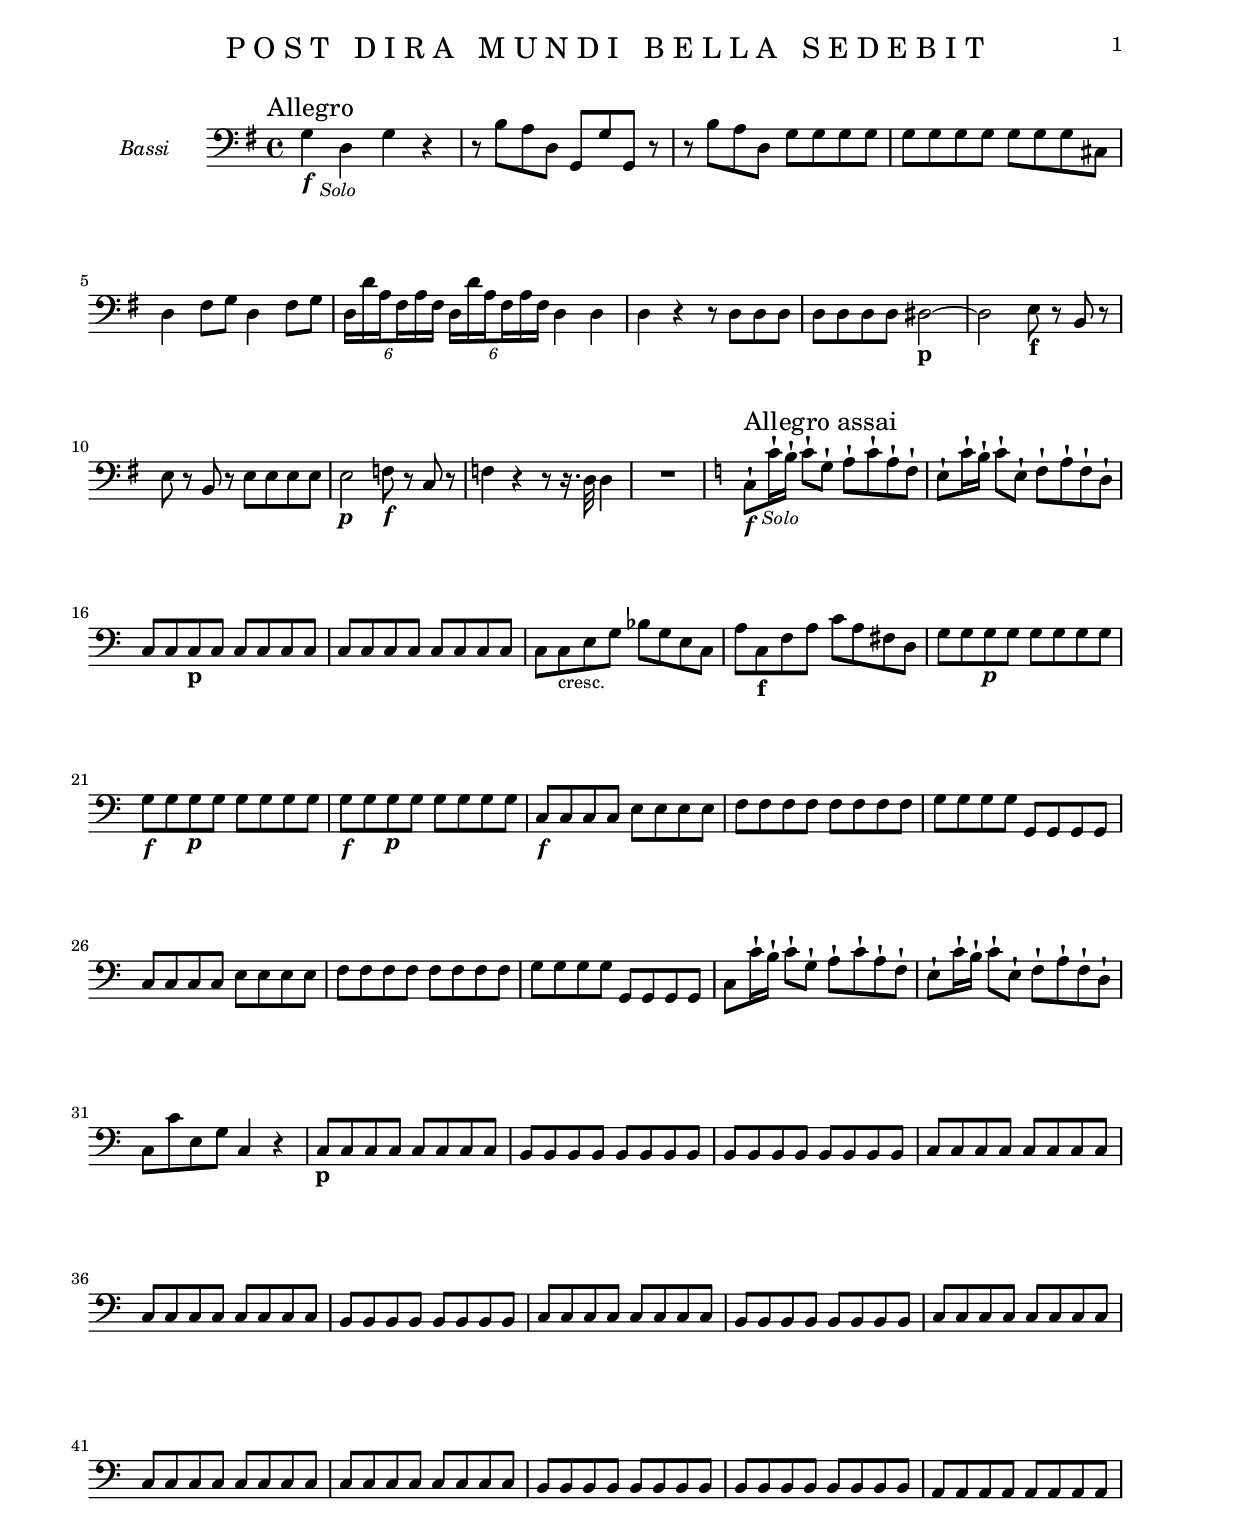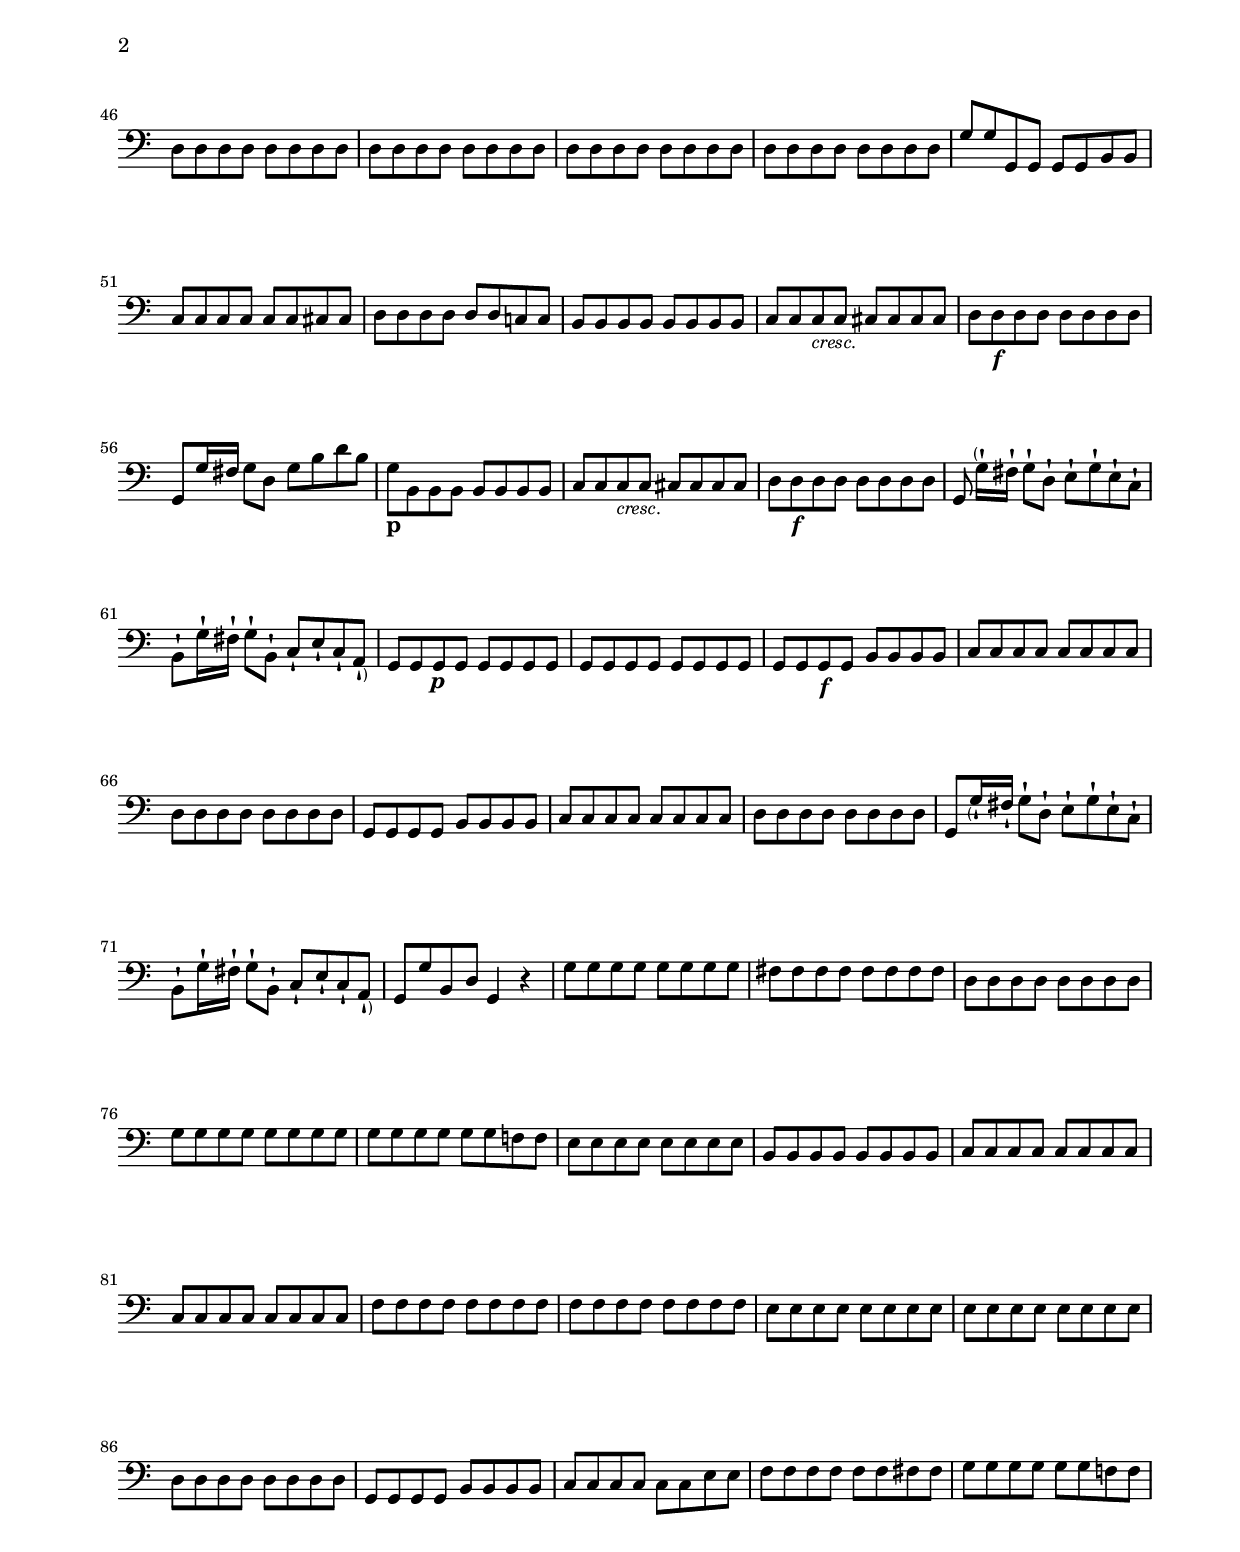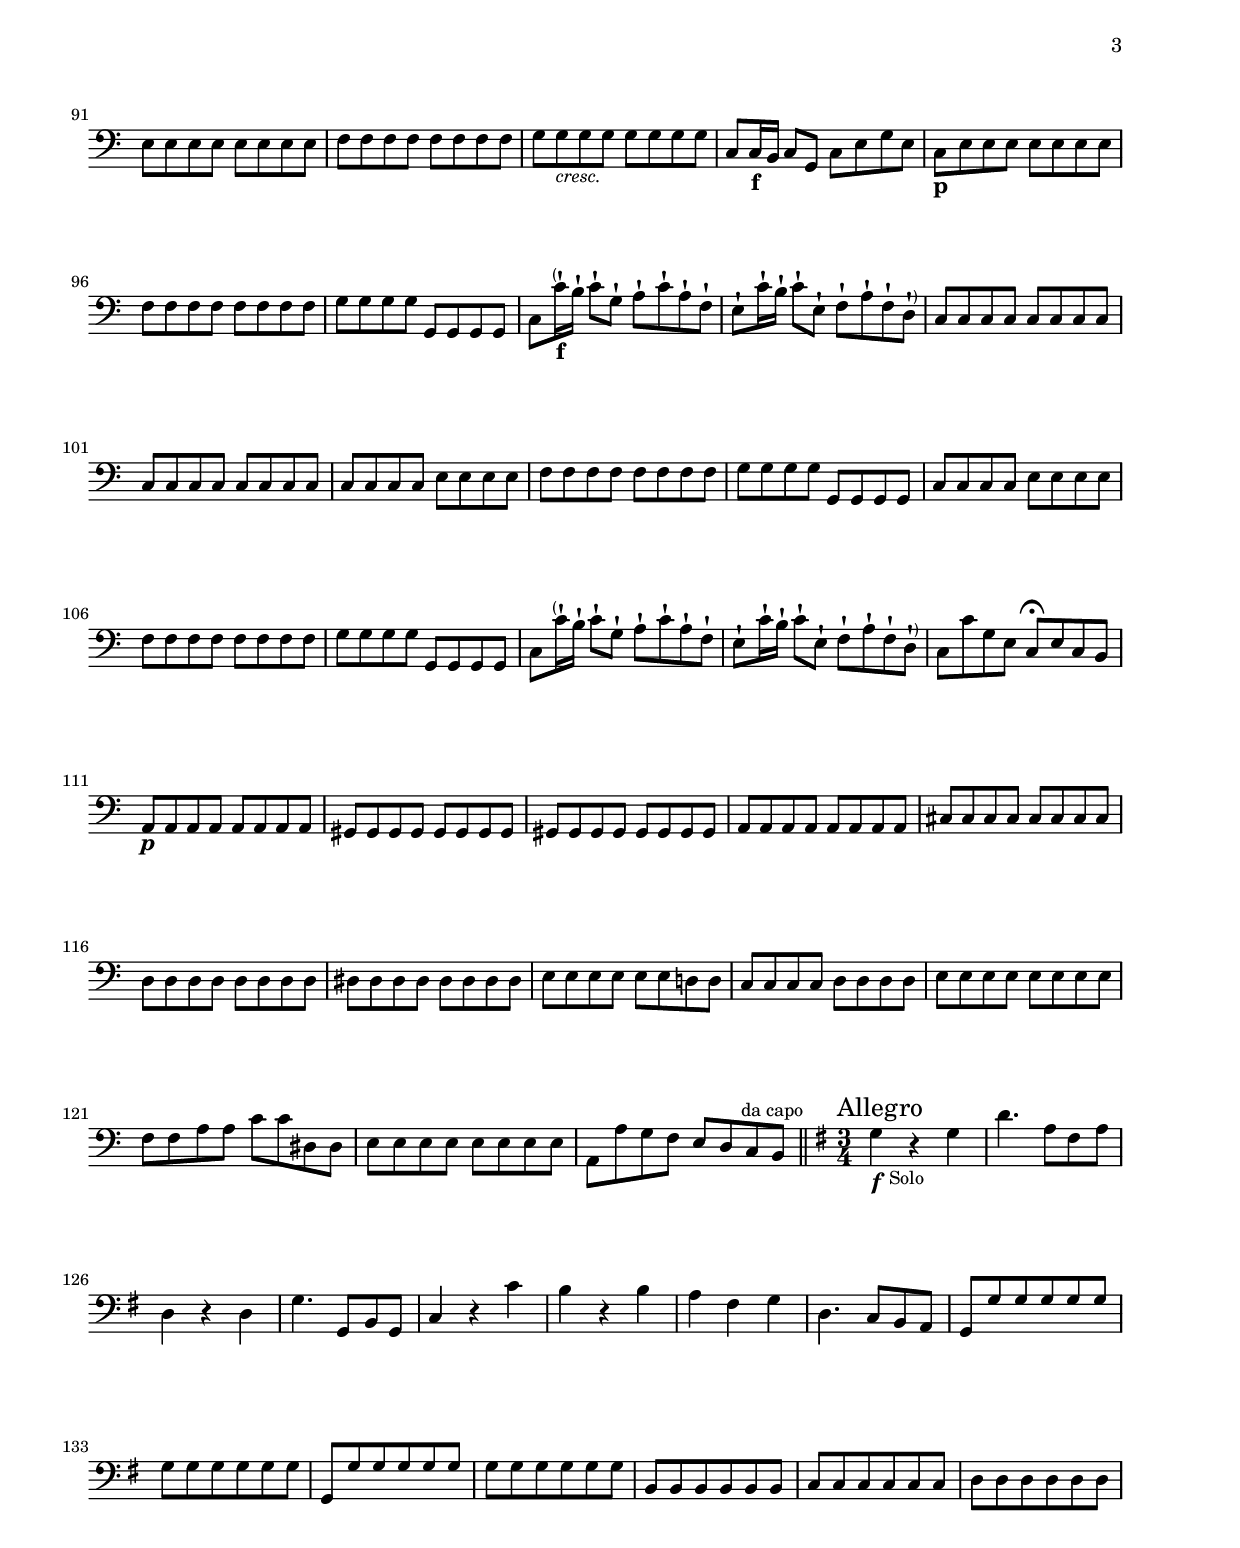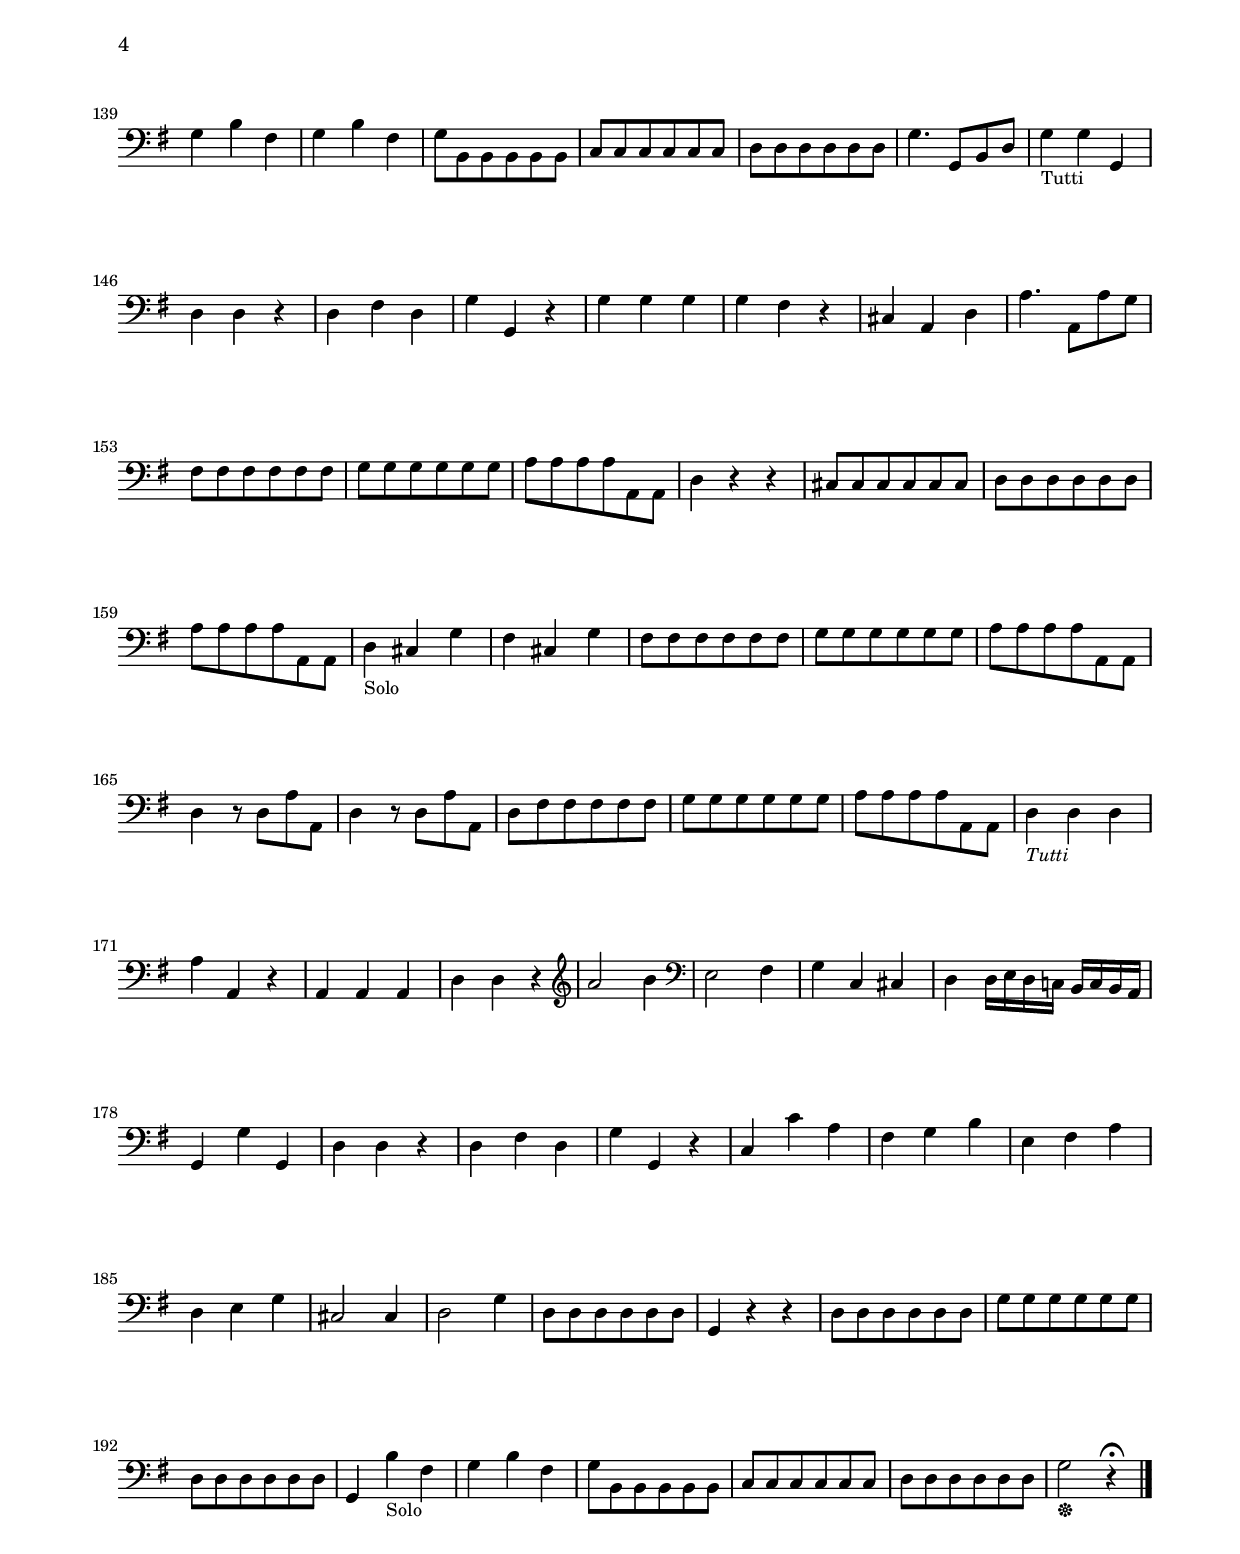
\version "2.22.0"

\include "../definitions.ly"

\paper {
  indent = 1\cm
  top-margin = 1.5\cm
  system-separator-markup = ##f
  system-system-spacing =
    #'((basic-distance . 18)
       (minimum-distance . 18)
       (padding . -100)
       (stretchability . 0))

  top-system-spacing =
    #'((basic-distance . 12)
       (minimum-distance . 12)
       (padding . -100)
       (stretchability . 0))

  top-markup-spacing =
    #'((basic-distance . 0)
       (minimum-distance . 0)
       (padding . -100)
       (stretchability . 0))

  markup-system-spacing =
    #'((basic-distance . 12)
       (minimum-distance . 12)
       (padding . -100)
       (stretchability . 0))

  systems-per-page = #9
}

#(set-global-staff-size 17.82)

\layout {
  \context {
    \Staff
    instrumentName = "b"
  }
}

\book {
  \bookpart {
    \header {
      title = "P O S T   D I R A   M U N D I   B E L L A   S E D E B I T"
    }
    \paper { indent = 2\cm }
    \score {
      <<
        \new Staff {
          \set Staff.instrumentName = "Bassi"
          \Organo
        }
      >>
    }
  }
}
